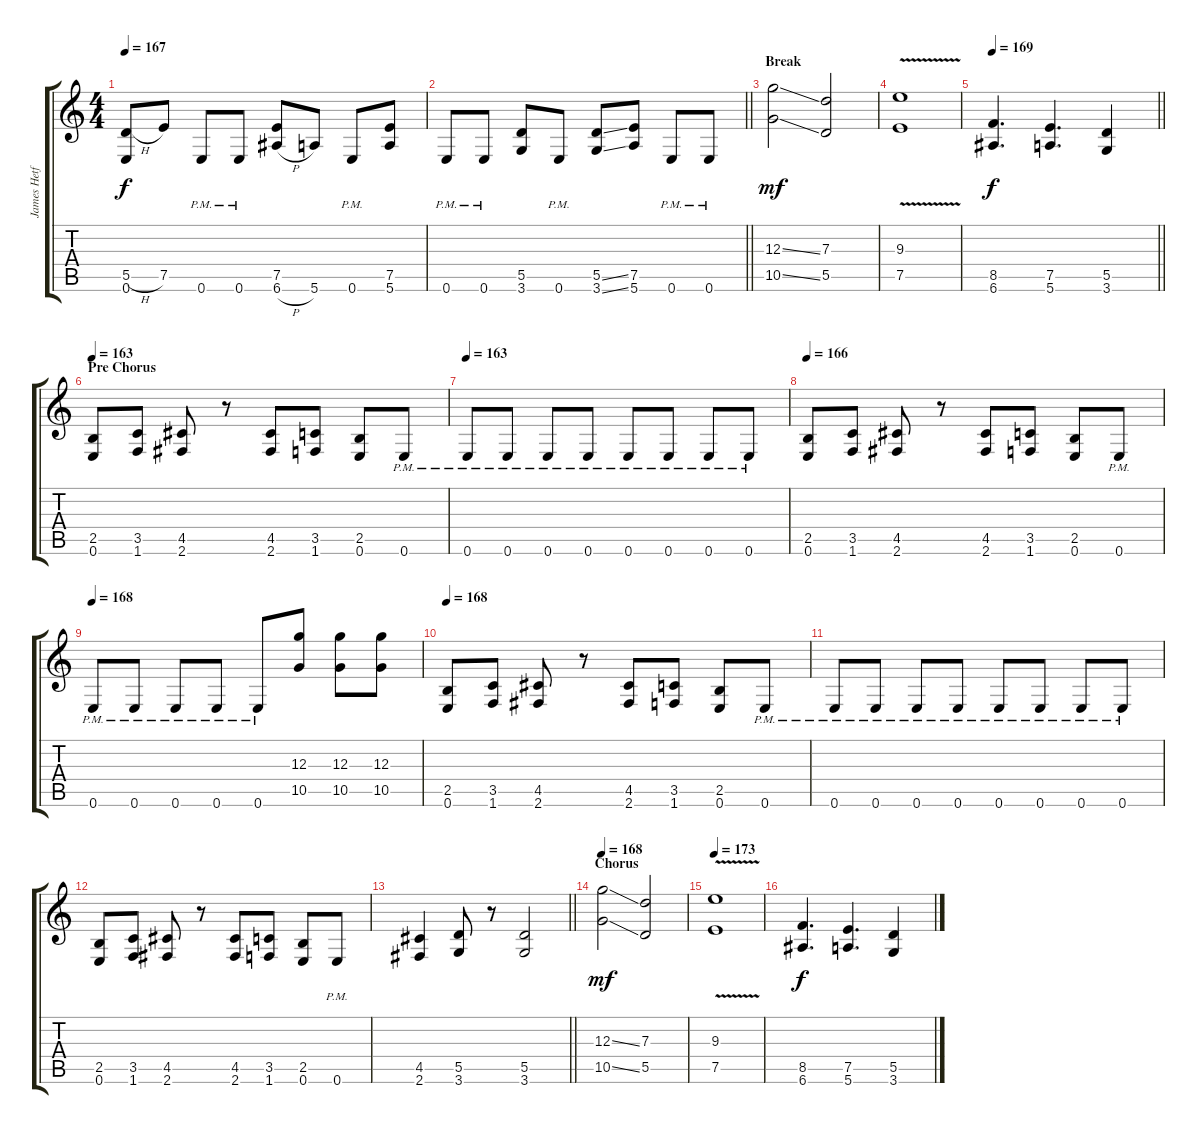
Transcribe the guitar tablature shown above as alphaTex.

\track ("James Hetfield" "James Hetf") {instrument overdrivenguitar}
\staff {score tabs}
\tuning (E4 B3 G3 D3 A2 E2) {hide}
\ts (4 4)
\tempo 167
\clef g2
\ks c
(5.5{h} 0.6).8{dy f} 7.5.8 0.6{pm}.8 0.6{pm}.8 (7.5 6.6{h}).8 5.6.8 0.6{pm}.8 (7.5 5.6).8 |
\barLineRight lightlight
0.6{pm}.8 0.6{pm}.8 (5.5 3.6).8 0.6{pm}.8 (5.5{ss} 3.6{ss}).8 (7.5 5.6).8 0.6{pm}.8 0.6{pm}.8 |
\section ("" "Break")
(12.3{ss} 10.5{ss}).2{dy mf} (7.3 5.5).2 |
(9.3{v} 7.5).1 |
\tempo 169
\barLineRight lightlight
(8.5 6.6).4{d dy f} (7.5 5.6).4{d} (5.5 3.6).4 |
\section ("" "Pre Chorus")
\tempo 163
(2.5 0.6).8 (3.5 1.6).8 (4.5 2.6).8 r.8 (4.5 2.6).8 (3.5 1.6).8 (2.5 0.6).8 0.6{pm}.8 |
\tempo 163
0.6{pm}.8 0.6{pm}.8 0.6{pm}.8 0.6{pm}.8 0.6{pm}.8 0.6{pm}.8 0.6{pm}.8 0.6{pm}.8 |
\tempo 166
(2.5 0.6).8 (3.5 1.6).8 (4.5 2.6).8 r.8 (4.5 2.6).8 (3.5 1.6).8 (2.5 0.6).8 0.6{pm}.8 |
\tempo 168
0.6{pm}.8 0.6{pm}.8 0.6{pm}.8 0.6{pm}.8 0.6{pm}.8 (12.3 10.5).8 (12.3 10.5).8 (12.3 10.5).8 |
\tempo 168
(2.5 0.6).8 (3.5 1.6).8 (4.5 2.6).8 r.8 (4.5 2.6).8 (3.5 1.6).8 (2.5 0.6).8 0.6{pm}.8 |
0.6{pm}.8 0.6{pm}.8 0.6{pm}.8 0.6{pm}.8 0.6{pm}.8 0.6{pm}.8 0.6{pm}.8 0.6{pm}.8 |
(2.5 0.6).8 (3.5 1.6).8 (4.5 2.6).8 r.8 (4.5 2.6).8 (3.5 1.6).8 (2.5 0.6).8 0.6{pm}.8 |
\barLineRight lightlight
(4.5 2.6).4 (5.5 3.6).8 r.8 (5.5 3.6).2 |
\section ("" "Chorus")
\tempo 168
(12.3{ss} 10.5{ss}).2{dy mf} (7.3 5.5).2 |
\tempo 173
(9.3{v} 7.5{v}).1 |
(8.5 6.6).4{d dy f} (7.5 5.6).4{d} (5.5 3.6).4
